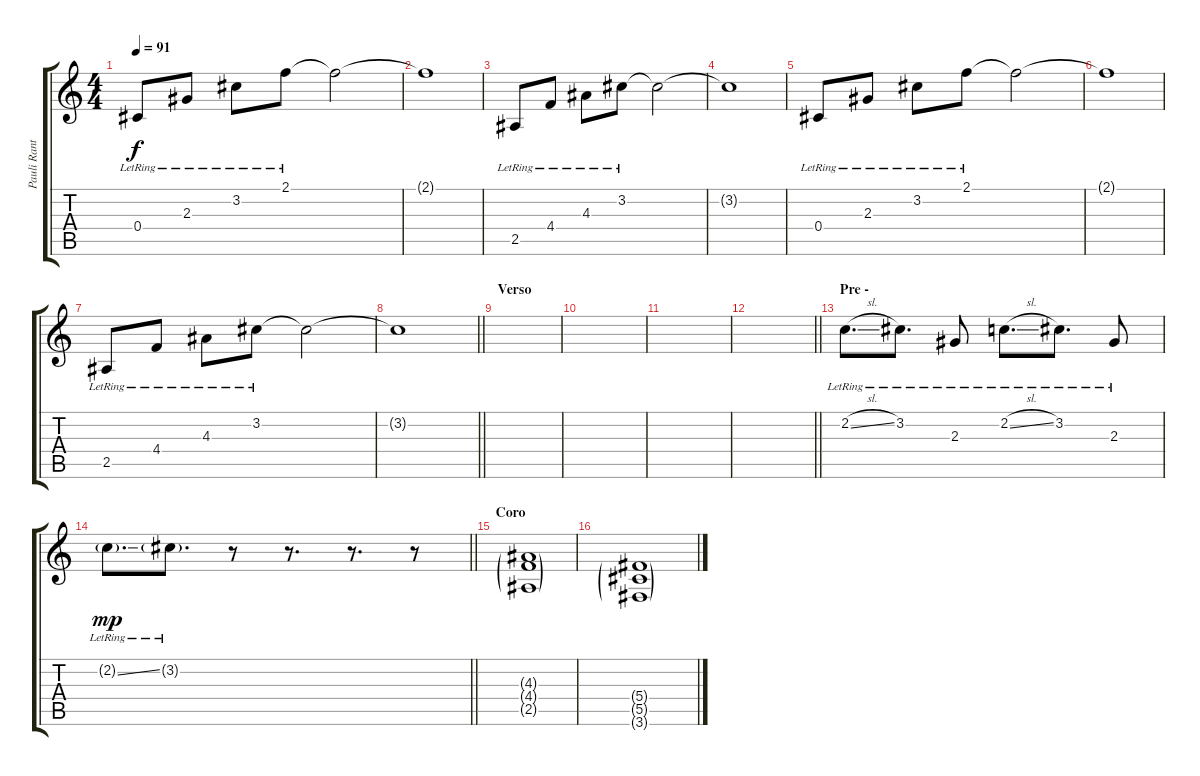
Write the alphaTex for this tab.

\track ("Pauli Rantasalmi" "Pauli Rant") {instrument electricguitarjazz}
\staff {score tabs}
\tuning (Eb4 Bb3 Gb3 Db3 Ab2 Eb2) {hide}
\ts (4 4)
\tempo 91
\clef g2
\ks c
0.4{lr}.8{dy f} 2.3{lr}.8 3.2{lr}.8 2.1{lr}.8 2.1{t}.2 |
2.1{t}.1 |
2.5{lr}.8 4.4{lr}.8 4.3{lr}.8 3.2{lr}.8 3.2{t}.2 |
3.2{t}.1 |
0.4{lr}.8 2.3{lr}.8 3.2{lr}.8 2.1{lr}.8 2.1{t}.2 |
2.1{t}.1 |
2.5{lr}.8 4.4{lr}.8 4.3{lr}.8 3.2{lr}.8 3.2{t}.2 |
\barLineRight lightlight
3.2{t}.1 |
\section ("" "Verso")
|
|
|
\barLineRight lightlight
|
\section ("" "Pre -")
2.2{sl lr}.8{d} 3.2{lr}.8{d} 2.3{lr}.8 2.2{sl lr}.8{d} 3.2{lr}.8{d} 2.3{lr}.8 |
\barLineRight lightlight
2.2{ss g lr}.8{d dy mp} 3.2{g lr}.8{d} r.8 r.8{d} r.8{d} r.8 |
\section ("" "Coro")
(4.3{g} 4.4{g} 2.5{g}).1{instrument overdrivenguitar} |
(5.4{g} 5.5{g} 3.6{g}).1
